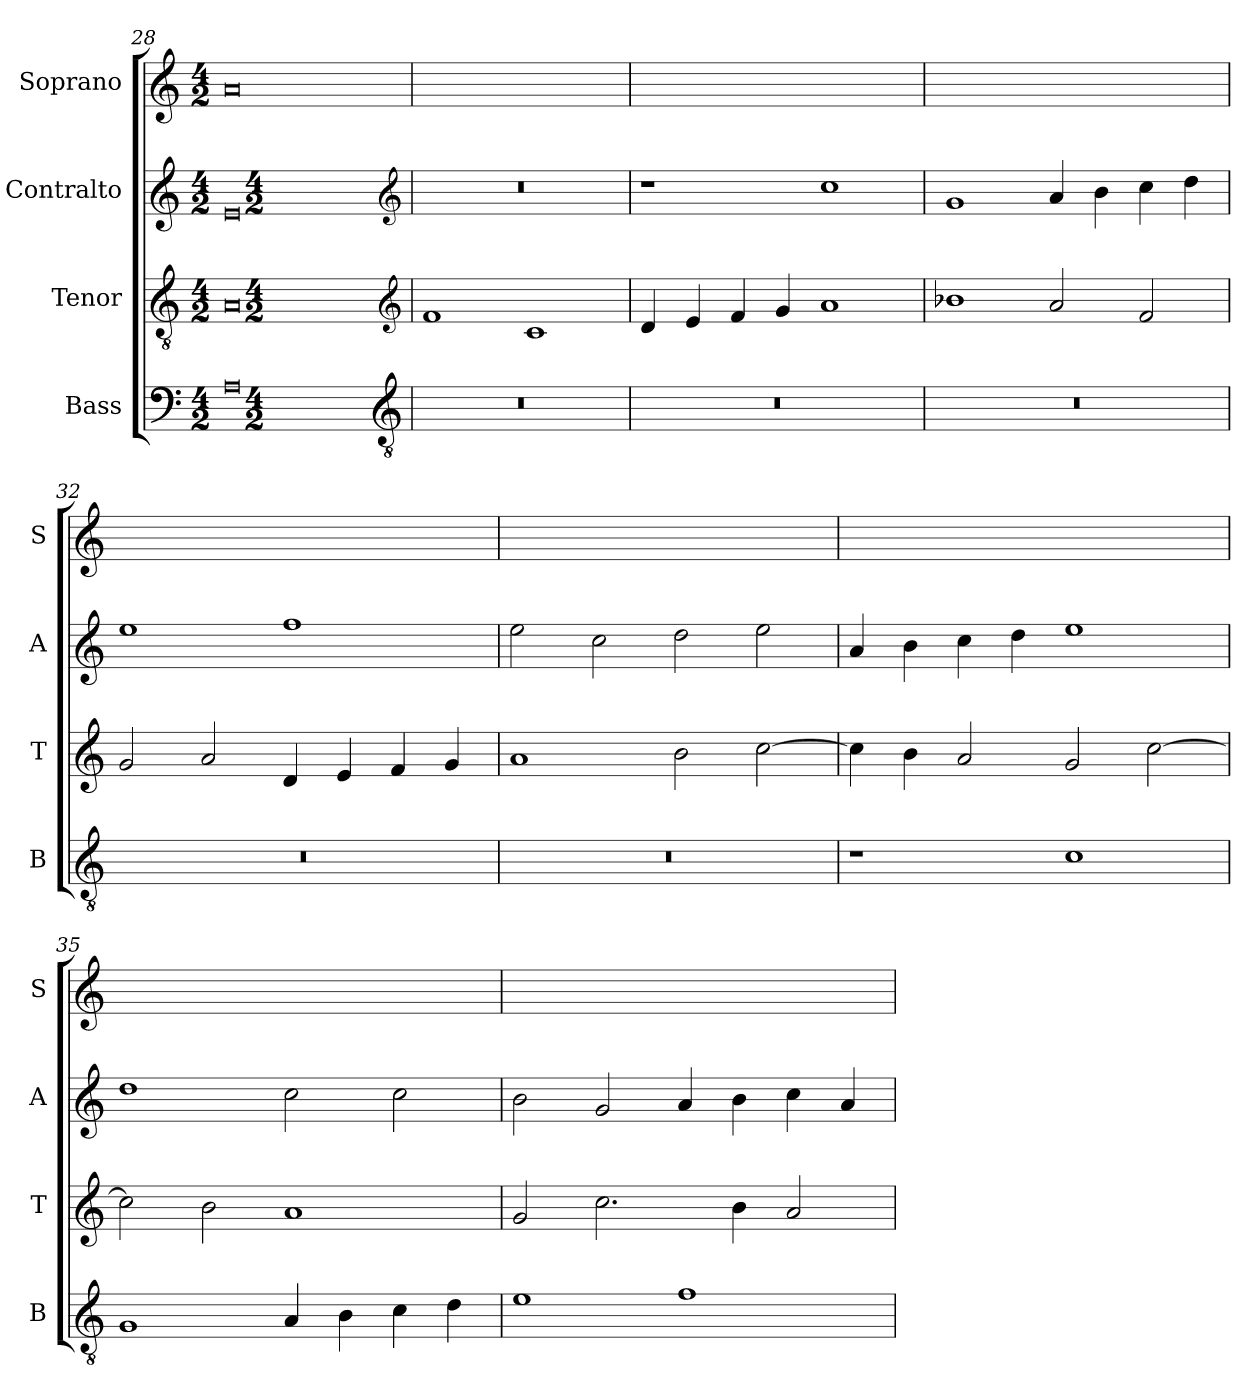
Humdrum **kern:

**kern	**kern	**kern	**kern
*part4	*part3	*part2	*part1
*staff4	*staff3	*staff2	*staff1
*I"Bass	*I"Tenor	*I"Contralto	*I"Soprano
*I'B	*I'T	*I'A	*I'S
*clefF4	*clefGv2	*clefG2	*clefG2
*k[]	*k[]	*k[]	*k[]
*A:aeo	*A:aeo	*A:aeo	*A:aeo
*M4/2	*M4/2	*M4/2	*M4/2
=28	=28	=28	=28
0A	0A	0e	0a
*clefGv2	*clefG2	*clefG2	*
*k[]	*k[]	*k[]	*
*A:aeo	*A:aeo	*A:aeo	*
*M4/2	*M4/2	*M4/2	*
=29	=29	=29	=29
0r	1f	0r	0ryy
.	1c	.	.
=30	=30	=30	=30
0r	4d	1r	0ryy
.	4e	.	.
.	4f	.	.
.	4g	.	.
.	1a	1cc	.
=31	=31	=31	=31
0r	1b-X	1g	0ryy
.	2a	4a	.
.	.	4b	.
.	2f	4cc	.
.	.	4dd	.
=32	=32	=32	=32
0r	2g	1ee	0ryy
.	2a	.	.
.	4d	1ff	.
.	4e	.	.
.	4f	.	.
.	4g	.	.
=33	=33	=33	=33
0r	1a	2ee	0ryy
.	.	2cc	.
.	2b	2dd	.
.	[2cc	2ee	.
=34	=34	=34	=34
1r	4cc]	4a	0ryy
.	4b	4b	.
.	2a	4cc	.
.	.	4dd	.
1c	2g	1ee	.
.	[2cc	.	.
=35	=35	=35	=35
1G	2cc]	1dd	0ryy
.	2b	.	.
4A	1a	2cc	.
4B	.	.	.
4c	.	2cc	.
4d	.	.	.
=36	=36	=36	=36
1e	2g	2b	0ryy
.	2.cc	2g	.
1f	.	4a	.
.	4b	4b	.
.	2a	4cc	.
.	.	4a	.
=	=	=	=
*-	*-	*-	*-
